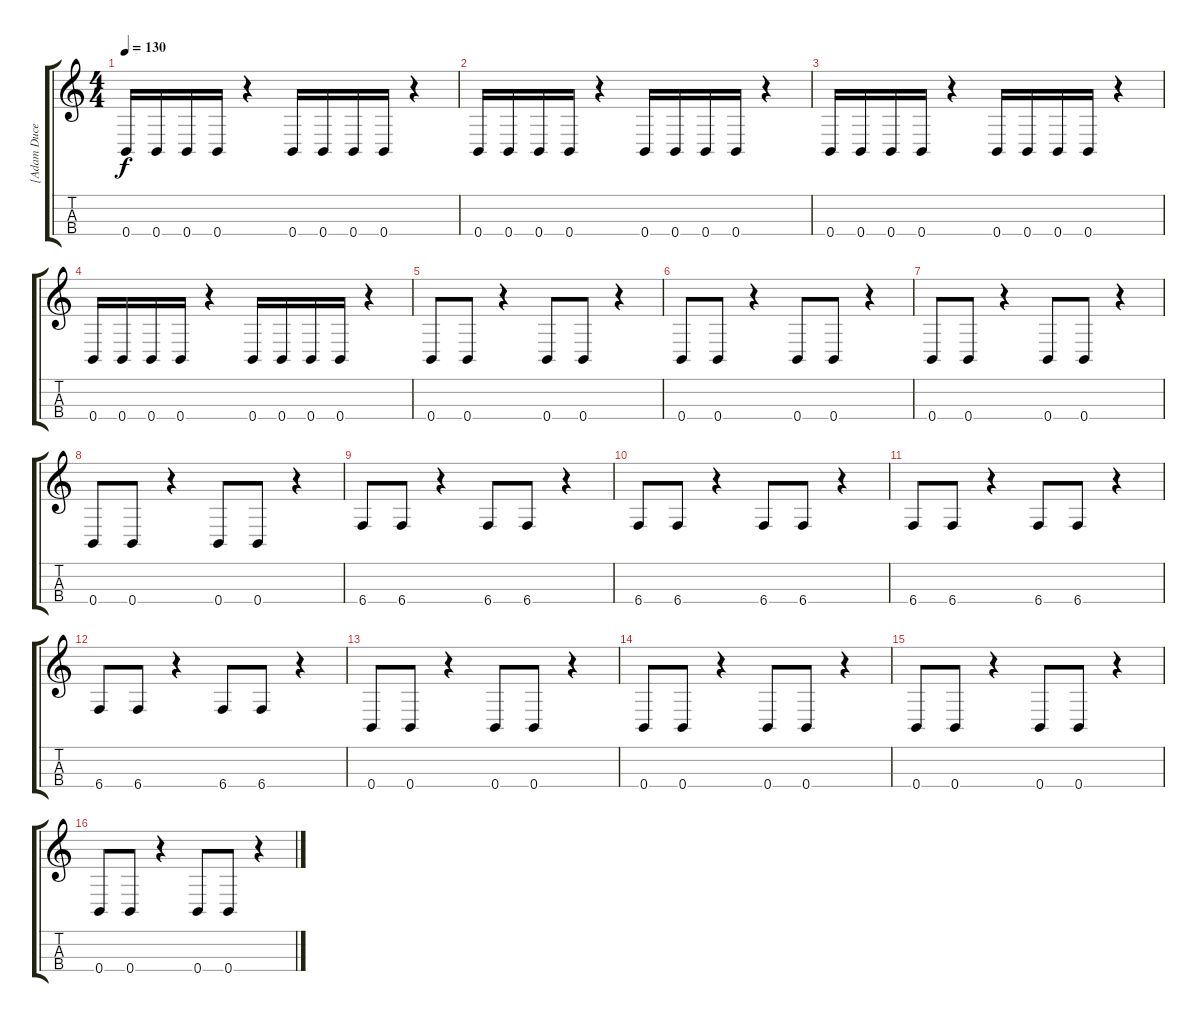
\track ("[Adam Duce] Bass" "[Adam Duce") {instrument electricbasspick}
\staff {score tabs}
\tuning (E3 B2 Gb2 B1) {hide}
\ts (4 4)
\tempo 130
\clef g2
\ks c
0.4.16{dy f} 0.4.16 0.4.16 0.4.16 r.4 0.4.16 0.4.16 0.4.16 0.4.16 r.4 |
0.4.16 0.4.16 0.4.16 0.4.16 r.4 0.4.16 0.4.16 0.4.16 0.4.16 r.4 |
0.4.16 0.4.16 0.4.16 0.4.16 r.4 0.4.16 0.4.16 0.4.16 0.4.16 r.4 |
0.4.16 0.4.16 0.4.16 0.4.16 r.4 0.4.16 0.4.16 0.4.16 0.4.16 r.4 |
0.4.8 0.4.8 r.4 0.4.8 0.4.8 r.4 |
0.4.8 0.4.8 r.4 0.4.8 0.4.8 r.4 |
0.4.8 0.4.8 r.4 0.4.8 0.4.8 r.4 |
0.4.8 0.4.8 r.4 0.4.8 0.4.8 r.4 |
6.4.8 6.4.8 r.4 6.4.8 6.4.8 r.4 |
6.4.8 6.4.8 r.4 6.4.8 6.4.8 r.4 |
6.4.8 6.4.8 r.4 6.4.8 6.4.8 r.4 |
6.4.8 6.4.8 r.4 6.4.8 6.4.8 r.4 |
0.4.8 0.4.8 r.4 0.4.8 0.4.8 r.4 |
0.4.8 0.4.8 r.4 0.4.8 0.4.8 r.4 |
0.4.8 0.4.8 r.4 0.4.8 0.4.8 r.4 |
0.4.8 0.4.8 r.4 0.4.8 0.4.8 r.4
